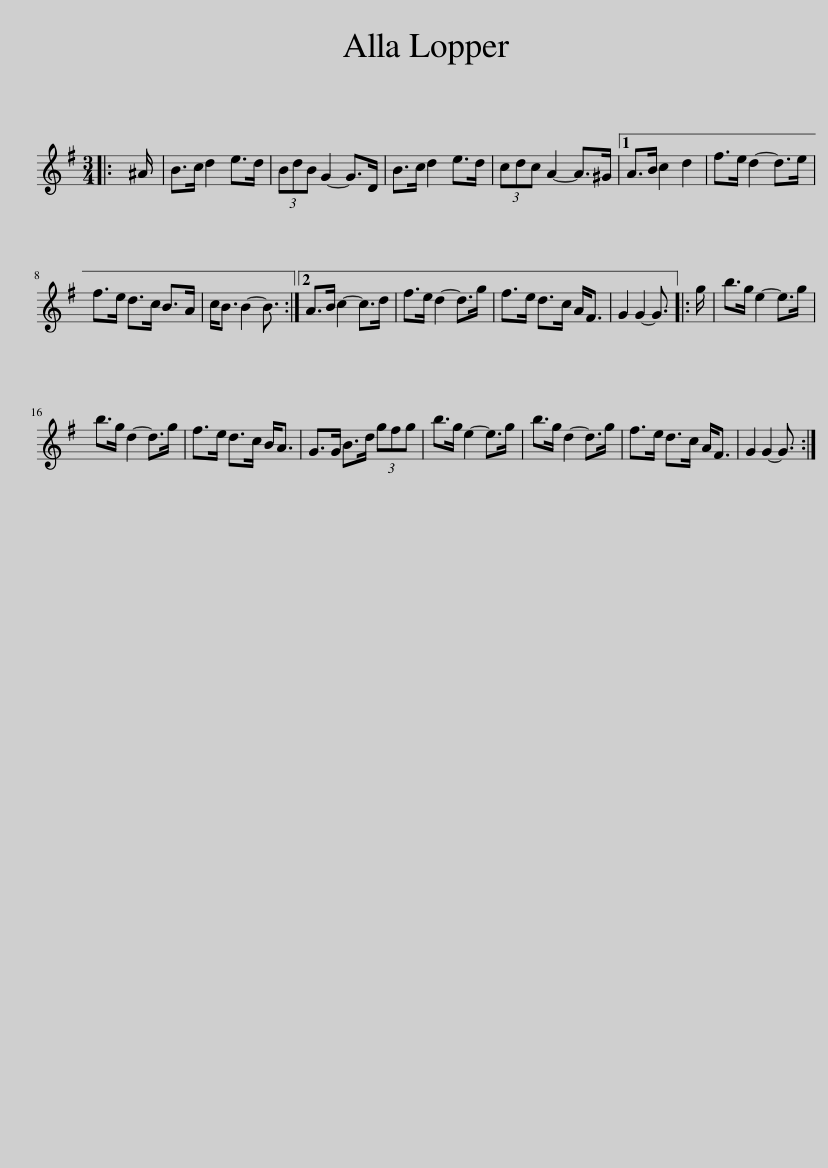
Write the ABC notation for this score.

X:1
L:1/8
M:3/4
I:linebreak $
K:G
V:1 treble
V:1
|: ^A/ | B>c d2 e>d | (3BdB G2- G>D | B>c d2 e>d | (3cdc A2- A>^G |1 %5
 A>B c2 d2 | f>e d2- d>e |$ f>e d>c B>A | c<B B2- B3/2 :|2 A>B c2- c>d | %10
 f>e d2- d>g | f>e d>c A<F | G2 G2- G3/2 |: g/ | b>g e2- e>g |$ %15
 b>g d2- d>g | f>e d>c B<A | G>G B>d (3gfg | b>g e2- e>g | b>g d2- d>g | %20
 f>e d>c A<F | G2 G2- G3/2 :| %22
